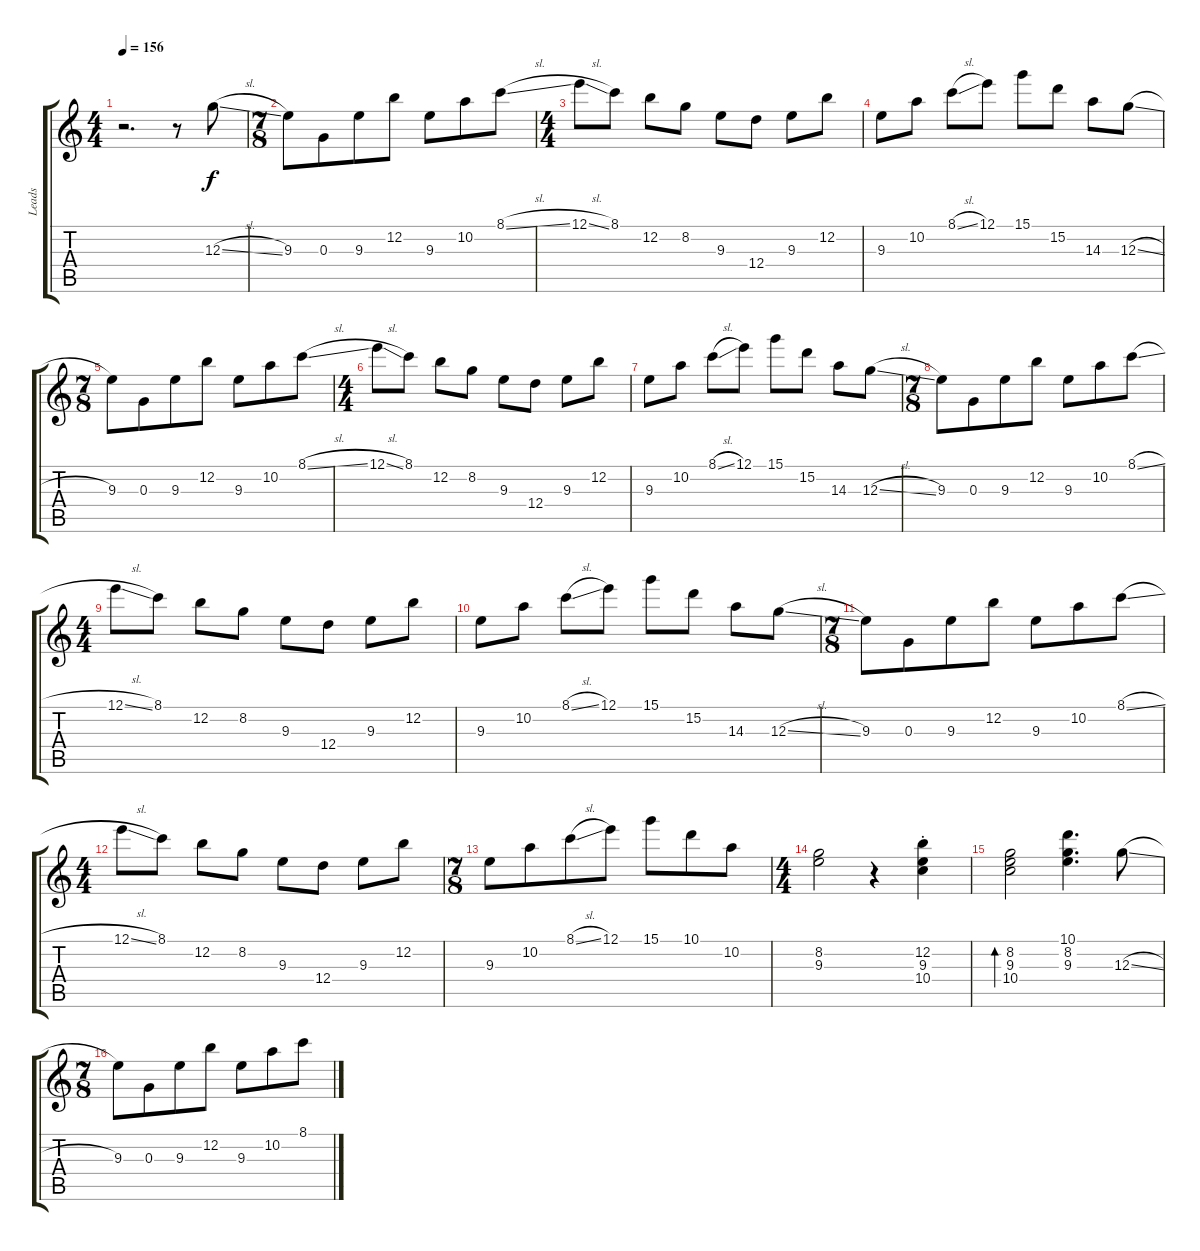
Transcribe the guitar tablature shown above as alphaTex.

\track ("Leads" "Leads") {instrument distortionguitar}
\staff {score tabs}
\tuning (E4 B3 G3 D3 A2 D2) {hide}
\ts (4 4)
\tempo 156
\clef g2
\ks c
r.2{d dy f} r.8 12.3{sl}.8 |
\ts (7 8)
9.3.8 0.3.8 9.3.8 12.2.8 9.3.8 10.2.8 8.1{sl}.8 |
\ts (4 4)
12.1{sl}.8 8.1.8 12.2.8 8.2.8 9.3.8 12.4.8 9.3.8 12.2.8 |
9.3.8 10.2.8 8.1{sl}.8 12.1.8 15.1.8 15.2.8 14.3.8 12.3{sl}.8 |
\ts (7 8)
9.3.8 0.3.8 9.3.8 12.2.8 9.3.8 10.2.8 8.1{sl}.8 |
\ts (4 4)
12.1{sl}.8 8.1.8 12.2.8 8.2.8 9.3.8 12.4.8 9.3.8 12.2.8 |
9.3.8 10.2.8 8.1{sl}.8 12.1.8 15.1.8 15.2.8 14.3.8 12.3{sl}.8 |
\ts (7 8)
9.3.8 0.3.8 9.3.8 12.2.8 9.3.8 10.2.8 8.1{sl}.8 |
\ts (4 4)
12.1{sl}.8 8.1.8 12.2.8 8.2.8 9.3.8 12.4.8 9.3.8 12.2.8 |
9.3.8 10.2.8 8.1{sl}.8 12.1.8 15.1.8 15.2.8 14.3.8 12.3{sl}.8 |
\ts (7 8)
9.3.8 0.3.8 9.3.8 12.2.8 9.3.8 10.2.8 8.1{sl}.8 |
\ts (4 4)
12.1{sl}.8 8.1.8 12.2.8 8.2.8 9.3.8 12.4.8 9.3.8 12.2.8 |
\ts (7 8)
9.3.8 10.2.8 8.1{sl}.8 12.1.8 15.1.8 10.1.8 10.2.8 |
\ts (4 4)
(8.2 9.3).2 r.4 (12.2{st} 9.3{st} 10.4{st}).4 |
(8.2 9.3 10.4).2{bd 240} (10.1 8.2 9.3).4{d} 12.3{sl}.8 |
\ts (7 8)
9.3.8 0.3.8 9.3.8 12.2.8 9.3.8 10.2.8 8.1{sl}.8
